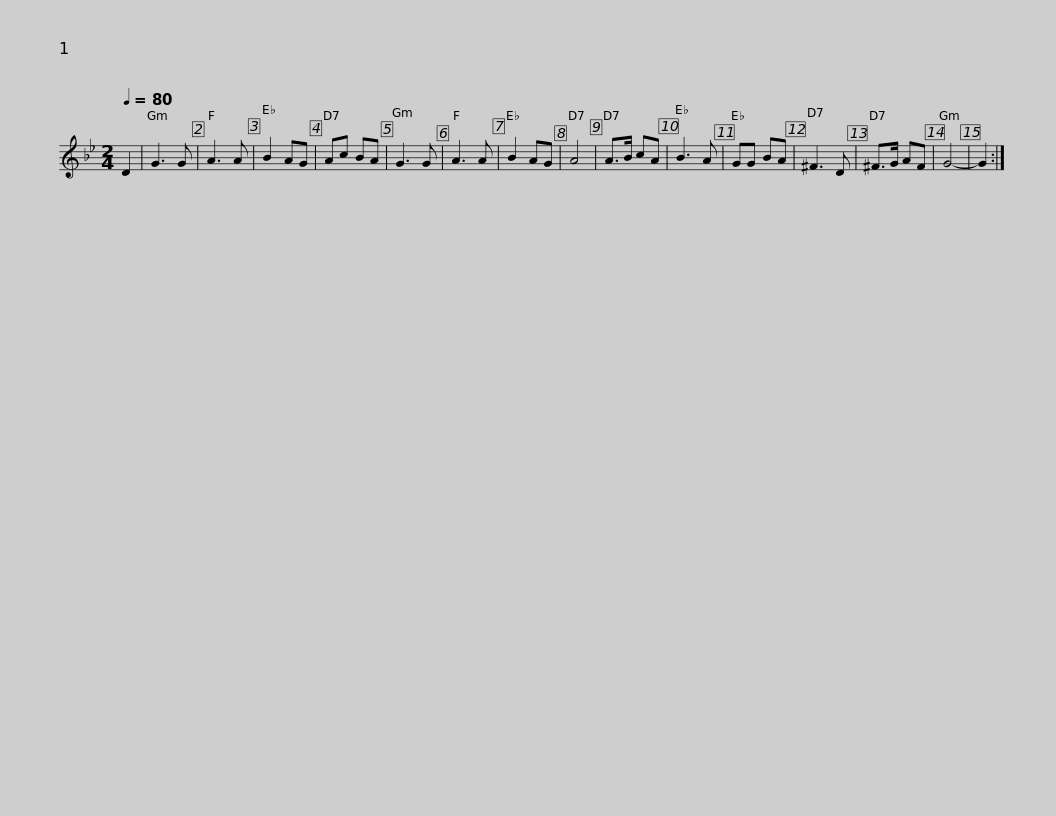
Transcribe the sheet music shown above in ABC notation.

X:1
L:1/8
Q:1/4=80
M:2/4
I:linebreak $
K:Gmin
V:1 treble
V:1
 D2 | G3 G | A3 A | B2 AG | Ac BA | %5
 G3 G | A3 A | B2 AG | A4 | A>B cA | %10
 B3 A | GG BA |$ ^F3 D | ^F>G AF | G4- | %15
 G2 :| %16
